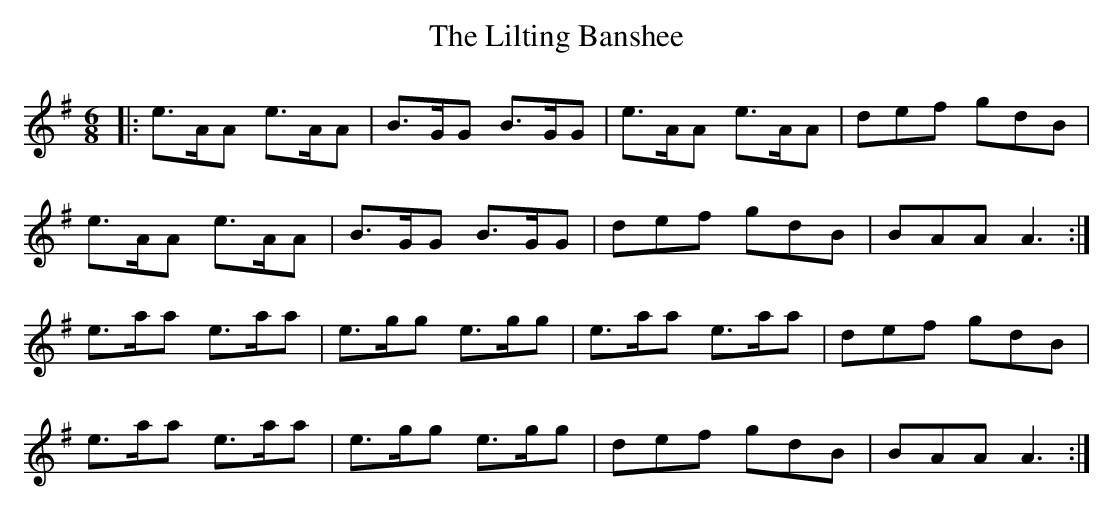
X:1
T: The Lilting Banshee
M: 6/8
L: 1/8
K: Ador
|:e>AA e>AA|B>GG B>GG|e>AA e>AA|def gdB|
e>AA e>AA|B>GG B>GG|def gdB|BAA A3:|
e>aa e>aa|e>gg e>gg|e>aa e>aa|def gdB|
e>aa e>aa|e>gg e>gg|def gdB|BAA A3:|
